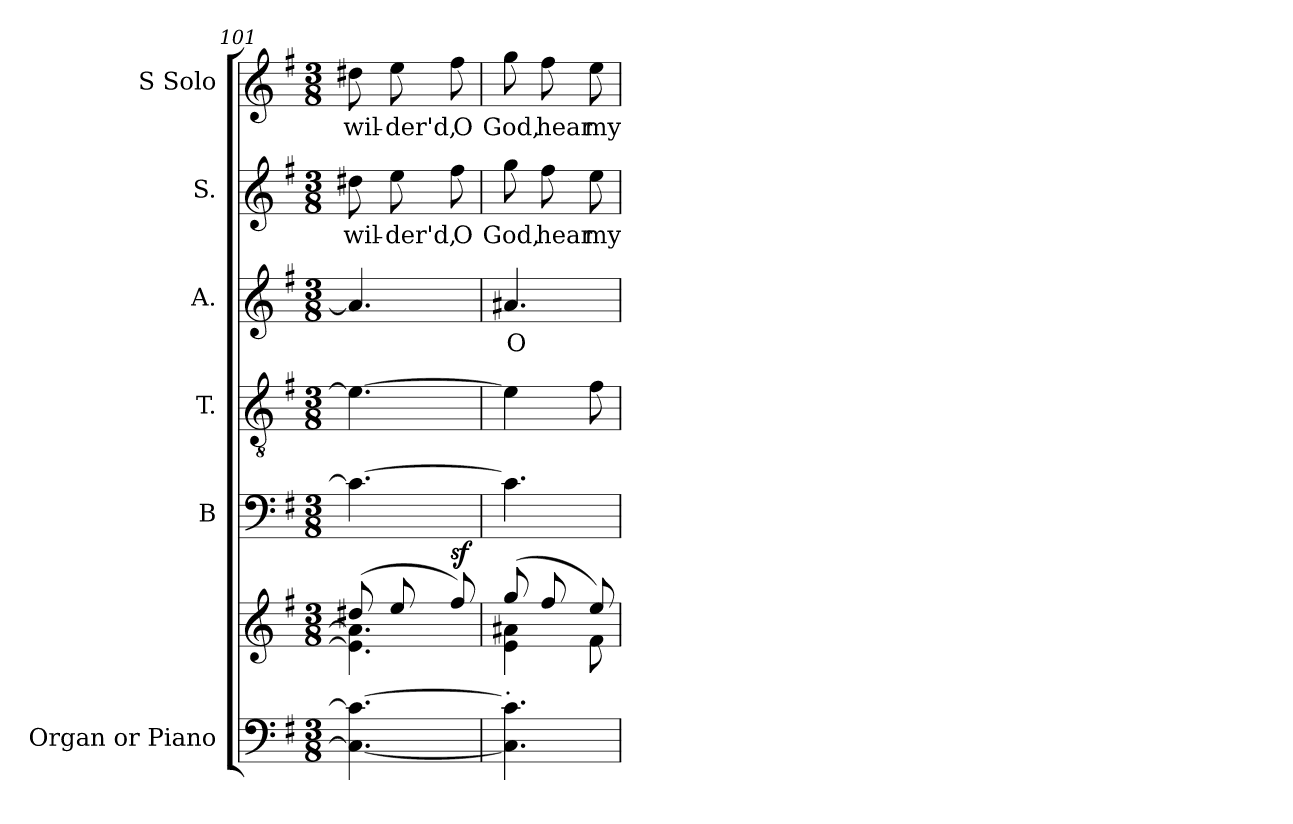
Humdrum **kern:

**kern	**kern	**dynam	**kern	**kern	**kern	**text	**kern	**text	**kern	**text
*part6	*part6	*part6	*part5	*part4	*part3	*part3	*part2	*part2	*part1	*part1
*staff7	*staff6	*staff6/7	*staff5	*staff4	*staff3	*staff3	*staff2	*staff2	*staff1	*staff1
*I"Organ or  Piano	*	*	*I"B	*I"T.	*I"A.	*	*I"S.	*	*I"S    Solo	*
*	*	*	*I'B.	*I'T.	*I'A.	*	*I'S.	*	*I'S.	*
*clefF4	*clefG2	*	*clefF4	*clefGv2	*clefG2	*	*clefG2	*	*clefG2	*
*	*	*	*	*ITrd7c12	*	*	*	*	*	*
*k[f#]	*k[f#]	*	*k[f#]	*k[f#]	*k[f#]	*	*k[f#]	*	*k[f#]	*
*G:	*G:	*	*G:	*G:	*G:	*	*G:	*	*G:	*
*M3/8	*M3/8	*	*M3/8	*M3/8	*M3/8	*	*M3/8	*	*M3/8	*
=101	=101	=101	=101	=101	=101	=101	=101	=101	=101	=101
*	*^	*	*	*	*	*	*	*	*	*
4.C\_ 4.c\_	(8dd#X/	4.e\] 4.a\]	.	4.c\_	4.E\_	4.a/]	.	8dd#X\	-wil-	8dd#X\	-wil-
.	8ee/	.	.	.	.	.	.	8ee\	-der'd,	8ee\	-der'd,
!	!	!	!LO:DY:a	!	!	!	!	!	!	!	!
.	8ff#/)	.	sf	.	.	.	.	8ff#\	O	8ff#\	O
=102	=102	=102	=102	=102	=102	=102	=102	=102	=102	=102	=102
!	!LO:TX:b:t=.	!	!	!	!	!	!	!	!	!	!
4.C\] 4.c\]	(8gg/	4e\ 4a#X\	.	4.c\]	4E\]	4.a#X/	O	8gg\	God,	8gg\	God,
.	8ff#/	.	.	.	.	.	.	8ff#\	hear	8ff#\	hear
.	8ee/)	8f#\	.	.	8F#\	.	.	8ee\	my	8ee\	my
*	*v	*v	*	*	*	*	*	*	*	*	*
=	=	=	=	=	=	=	=	=	=	=
*-	*-	*-	*-	*-	*-	*-	*-	*-	*-	*-
